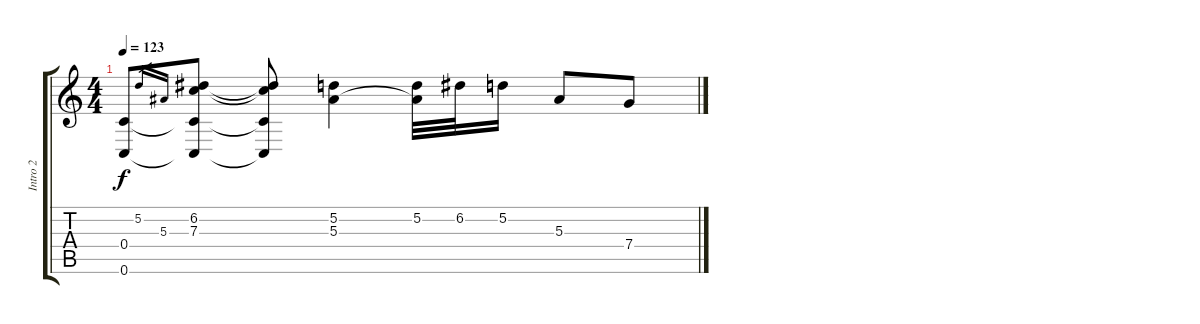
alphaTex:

\track ("Intro 2" "Intro 2") {instrument acousticguitarsteel}
\staff {score tabs}
\tuning (D4 A3 F3 C3 G2 C2) {hide}
\ts (4 4)
\tempo 123
\clef g2
\ks c
(0.4{t} 0.6{t}).8{dy f} 5.2.16{gr} 5.3.16{gr} (6.2 7.3 0.4{t} 0.6{t}).8 (6.2{t} 7.3{t} 0.4{t} 0.6{t}).8 (5.2 5.3).4 (5.2 5.3{t}).32 6.2.32 5.2.16 5.3.8 7.4.8
